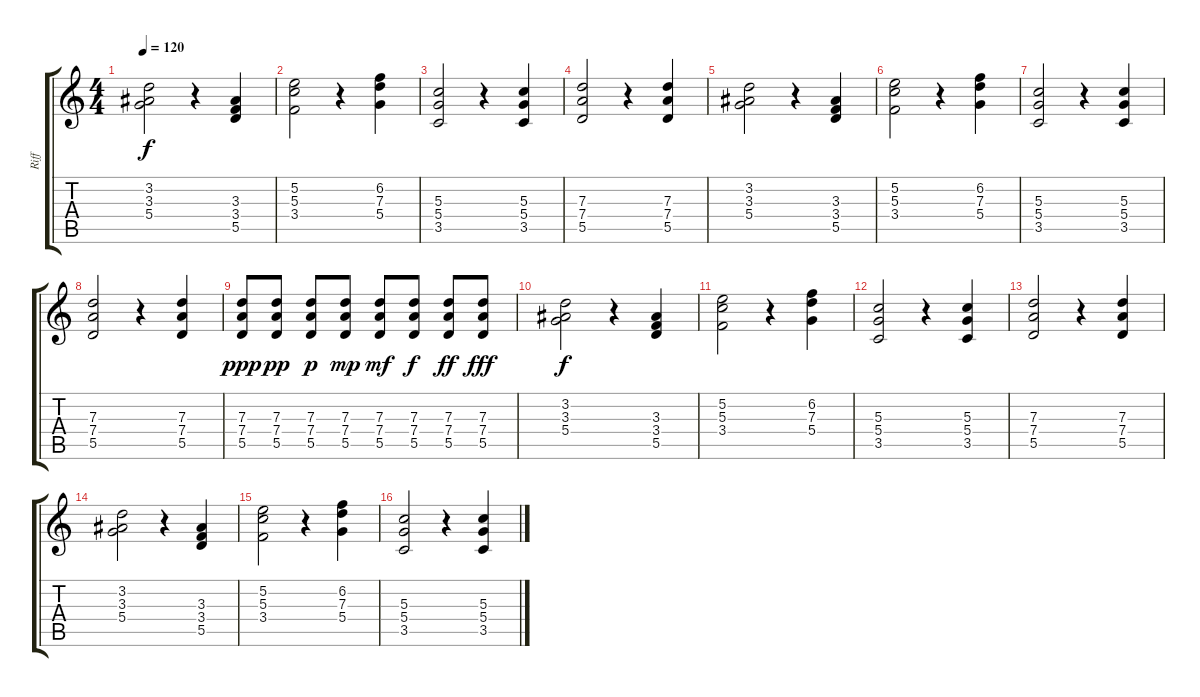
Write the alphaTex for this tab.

\track ("Riff" "Riff") {instrument overdrivenguitar}
\staff {score tabs}
\tuning (E4 B3 G3 D3 A2 E2) {hide}
\ts (4 4)
\tempo 120
\clef g2
\ks c
(3.2 3.3 5.4).2{dy f} r.4 (3.3 3.4 5.5).4 |
(5.2 5.3 3.4).2 r.4 (6.2 7.3 5.4).4 |
(5.3 5.4 3.5).2 r.4 (5.3 5.4 3.5).4 |
(7.3 7.4 5.5).2 r.4 (7.3 7.4 5.5).4 |
(3.2 3.3 5.4).2 r.4 (3.3 3.4 5.5).4 |
(5.2 5.3 3.4).2 r.4 (6.2 7.3 5.4).4 |
(5.3 5.4 3.5).2 r.4 (5.3 5.4 3.5).4 |
(7.3 7.4 5.5).2 r.4 (7.3 7.4 5.5).4 |
(7.3 7.4 5.5).8{dy ppp} (7.3 7.4 5.5).8{dy pp} (7.3 7.4 5.5).8{dy p} (7.3 7.4 5.5).8{dy mp} (7.3 7.4 5.5).8{dy mf} (7.3 7.4 5.5).8{dy f} (7.3 7.4 5.5).8{dy ff} (7.3 7.4 5.5).8{dy fff} |
(3.2 3.3 5.4).2{dy f} r.4 (3.3 3.4 5.5).4 |
(5.2 5.3 3.4).2 r.4 (6.2 7.3 5.4).4 |
(5.3 5.4 3.5).2 r.4 (5.3 5.4 3.5).4 |
(7.3 7.4 5.5).2 r.4 (7.3 7.4 5.5).4 |
(3.2 3.3 5.4).2 r.4 (3.3 3.4 5.5).4 |
(5.2 5.3 3.4).2 r.4 (6.2 7.3 5.4).4 |
(5.3 5.4 3.5).2 r.4 (5.3 5.4 3.5).4
